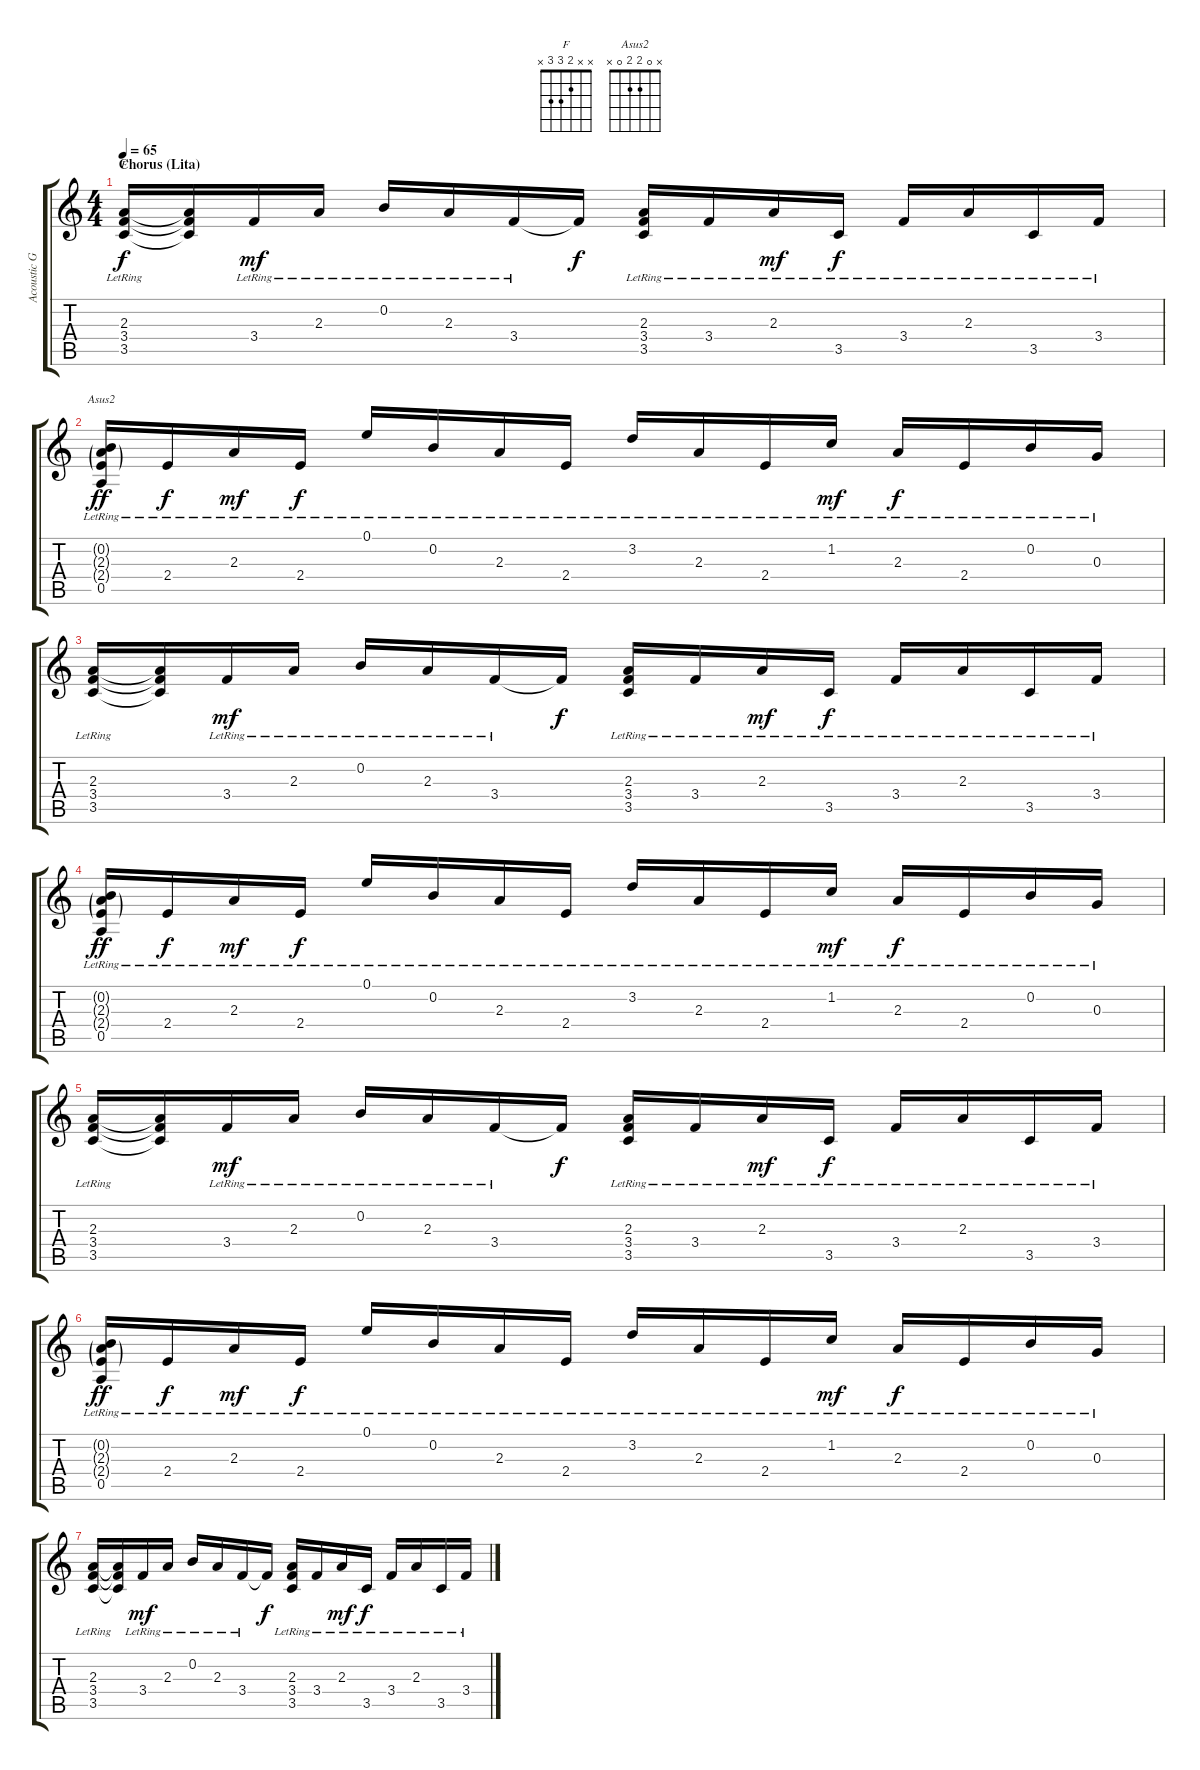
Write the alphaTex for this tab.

\track ("Acoustic Guitar 1" "Acoustic G") {instrument acousticguitarsteel}
\staff {score tabs}
\tuning (E4 B3 G3 D3 A2 E2) {hide}
\chord ("F" x x 2 3 3 x)
\chord ("Asus2" x 0 2 2 0 x)
\ts (4 4)
\section ("" "Chorus (Lita)")
\tempo 65
\clef g2
\ks c
(2.3{lr} 3.4{lr} 3.5{lr}).16{ch "F" dy f} (2.3{t} 3.4{t} 3.5{t}).16 3.4{lr}.16{dy mf} 2.3{lr}.16 0.2{lr}.16 2.3{lr}.16 3.4{lr}.16 3.4{t}.16{dy f} (2.3{lr} 3.4{lr} 3.5{lr}).16 3.4{lr}.16 2.3{lr}.16{dy mf} 3.5{lr}.16{dy f} 3.4{lr}.16 2.3{lr}.16 3.5{lr}.16 3.4{lr}.16 |
(0.2{g lr} 2.3{g lr} 2.4{g lr} 0.5{lr}).16{ch "Asus2" dy ff} 2.4{lr}.16{dy f} 2.3{lr}.16{dy mf} 2.4{lr}.16{dy f} 0.1{lr}.16 0.2{lr}.16 2.3{lr}.16 2.4{lr}.16 3.2{lr}.16 2.3{lr}.16 2.4{lr}.16 1.2{lr}.16{dy mf} 2.3{lr}.16{dy f} 2.4{lr}.16 0.2{lr}.16 0.3{lr}.16 |
(2.3{lr} 3.4{lr} 3.5{lr}).16 (2.3{t} 3.4{t} 3.5{t}).16 3.4{lr}.16{dy mf} 2.3{lr}.16 0.2{lr}.16 2.3{lr}.16 3.4{lr}.16 3.4{t}.16{dy f} (2.3{lr} 3.4{lr} 3.5{lr}).16 3.4{lr}.16 2.3{lr}.16{dy mf} 3.5{lr}.16{dy f} 3.4{lr}.16 2.3{lr}.16 3.5{lr}.16 3.4{lr}.16 |
(0.2{g lr} 2.3{g lr} 2.4{g lr} 0.5{lr}).16{dy ff} 2.4{lr}.16{dy f} 2.3{lr}.16{dy mf} 2.4{lr}.16{dy f} 0.1{lr}.16 0.2{lr}.16 2.3{lr}.16 2.4{lr}.16 3.2{lr}.16 2.3{lr}.16 2.4{lr}.16 1.2{lr}.16{dy mf} 2.3{lr}.16{dy f} 2.4{lr}.16 0.2{lr}.16 0.3{lr}.16 |
(2.3{lr} 3.4{lr} 3.5{lr}).16 (2.3{t} 3.4{t} 3.5{t}).16 3.4{lr}.16{dy mf} 2.3{lr}.16 0.2{lr}.16 2.3{lr}.16 3.4{lr}.16 3.4{t}.16{dy f} (2.3{lr} 3.4{lr} 3.5{lr}).16 3.4{lr}.16 2.3{lr}.16{dy mf} 3.5{lr}.16{dy f} 3.4{lr}.16 2.3{lr}.16 3.5{lr}.16 3.4{lr}.16 |
(0.2{g lr} 2.3{g lr} 2.4{g lr} 0.5{lr}).16{dy ff} 2.4{lr}.16{dy f} 2.3{lr}.16{dy mf} 2.4{lr}.16{dy f} 0.1{lr}.16 0.2{lr}.16 2.3{lr}.16 2.4{lr}.16 3.2{lr}.16 2.3{lr}.16 2.4{lr}.16 1.2{lr}.16{dy mf} 2.3{lr}.16{dy f} 2.4{lr}.16 0.2{lr}.16 0.3{lr}.16 |
(2.3{lr} 3.4{lr} 3.5{lr}).16 (2.3{t} 3.4{t} 3.5{t}).16 3.4{lr}.16{dy mf} 2.3{lr}.16 0.2{lr}.16 2.3{lr}.16 3.4{lr}.16 3.4{t}.16{dy f} (2.3{lr} 3.4{lr} 3.5{lr}).16 3.4{lr}.16 2.3{lr}.16{dy mf} 3.5{lr}.16{dy f} 3.4{lr}.16 2.3{lr}.16 3.5{lr}.16 3.4{lr}.16
